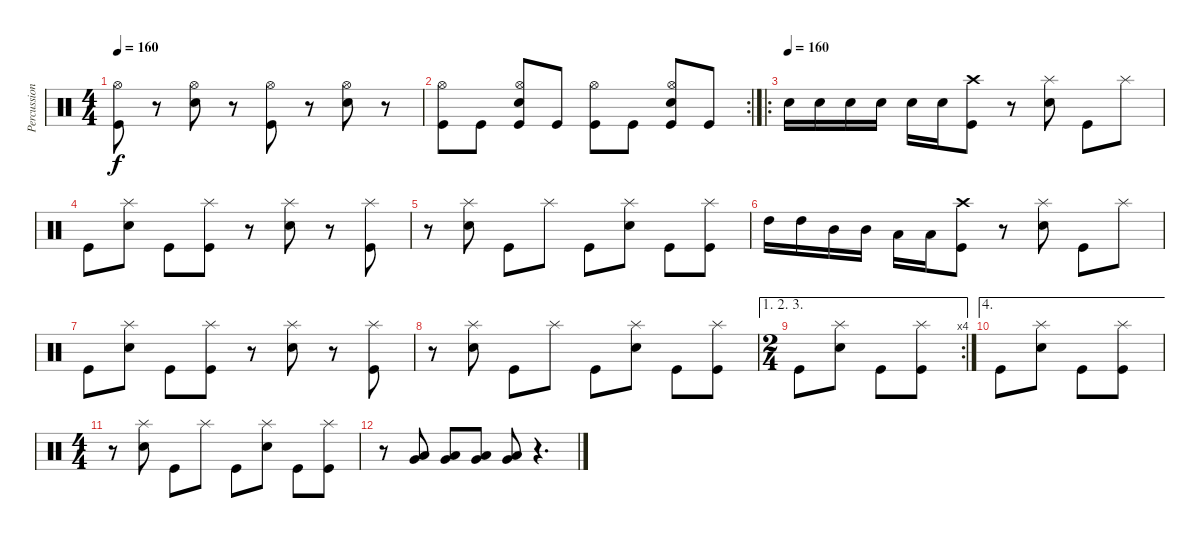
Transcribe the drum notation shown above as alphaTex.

\track ("Percussions" "Percussion") {instrument percussion}
\staff {score}
\articulation defaults
\ts (4 4)
\tempo 160
\clef neutral
\ks c
("Kick (hit)" "Hi-Hat (open)").8{dy f} r.8 ("Electric Snare (hit)" "Hi-Hat (open)").8 r.8 ("Kick (hit)" "Hi-Hat (open)").8 r.8 ("Electric Snare (hit)" "Hi-Hat (open)").8 r.8 |
\rc 2
("Kick (hit)" "Hi-Hat (open)").8 "Kick (hit)".8 ("Kick (hit)" "Electric Snare (hit)" "Hi-Hat (open)").8 "Kick (hit)".8 ("Kick (hit)" "Hi-Hat (open)").8 "Kick (hit)".8 ("Kick (hit)" "Electric Snare (hit)" "Hi-Hat (open)").8 "Kick (hit)".8 |
\ro
\tempo (160)
"Electric Snare (hit)".16 "Electric Snare (hit)".16 "Electric Snare (hit)".16 "Electric Snare (hit)".16 "Electric Snare (hit)".16 "Electric Snare (hit)".16 ("Kick (hit)" "Crash high (hit)").8 r.8 ("Electric Snare (hit)" "Splash (hit)").8 "Kick (hit)".8 "Splash (hit)".8 |
"Kick (hit)".8 ("Electric Snare (hit)" "Splash (hit)").8 "Kick (hit)".8 ("Kick (hit)" "Splash (hit)").8 r.8 ("Electric Snare (hit)" "Splash (hit)").8 r.8 ("Kick (hit)" "Splash (hit)").8 |
r.8 ("Electric Snare (hit)" "Splash (hit)").8 "Kick (hit)".8 "Splash (hit)".8 "Kick (hit)".8 ("Electric Snare (hit)" "Splash (hit)").8 "Kick (hit)".8 ("Kick (hit)" "Splash (hit)").8 |
"High Tom (hit)".16 "High Tom (hit)".16 "Mid Tom (hit)".16 "Mid Tom (hit)".16 "Low Tom (hit)".16 "Low Tom (hit)".16 ("Kick (hit)" "Crash high (hit)").8 r.8 ("Electric Snare (hit)" "Splash (hit)").8 "Kick (hit)".8 "Splash (hit)".8 |
"Kick (hit)".8 ("Electric Snare (hit)" "Splash (hit)").8 "Kick (hit)".8 ("Kick (hit)" "Splash (hit)").8 r.8 ("Electric Snare (hit)" "Splash (hit)").8 r.8 ("Kick (hit)" "Splash (hit)").8 |
r.8 ("Electric Snare (hit)" "Splash (hit)").8 "Kick (hit)".8 "Splash (hit)".8 "Kick (hit)".8 ("Electric Snare (hit)" "Splash (hit)").8 "Kick (hit)".8 ("Kick (hit)" "Splash (hit)").8 |
\ae (1 2 3)
\rc 4
\ts (2 4)
"Kick (hit)".8 ("Electric Snare (hit)" "Splash (hit)").8 "Kick (hit)".8 ("Kick (hit)" "Splash (hit)").8 |
\ae 4 "Kick (hit)".8
("Electric Snare (hit)" "Splash (hit)").8 "Kick (hit)".8 ("Kick (hit)" "Splash (hit)").8 |
\ts (4 4)
r.8 ("Electric Snare (hit)" "Splash (hit)").8 "Kick (hit)".8 "Splash (hit)".8 "Kick (hit)".8 ("Electric Snare (hit)" "Splash (hit)").8 "Kick (hit)".8 ("Kick (hit)" "Splash (hit)").8 |
r.8 ("Very Low Tom (hit)" "Low Floor Tom (hit)").8 ("Very Low Tom (hit)" "Low Floor Tom (hit)").8 ("Very Low Tom (hit)" "Low Floor Tom (hit)").8 ("Very Low Tom (hit)" "Low Floor Tom (hit)").8 r.4{d}
